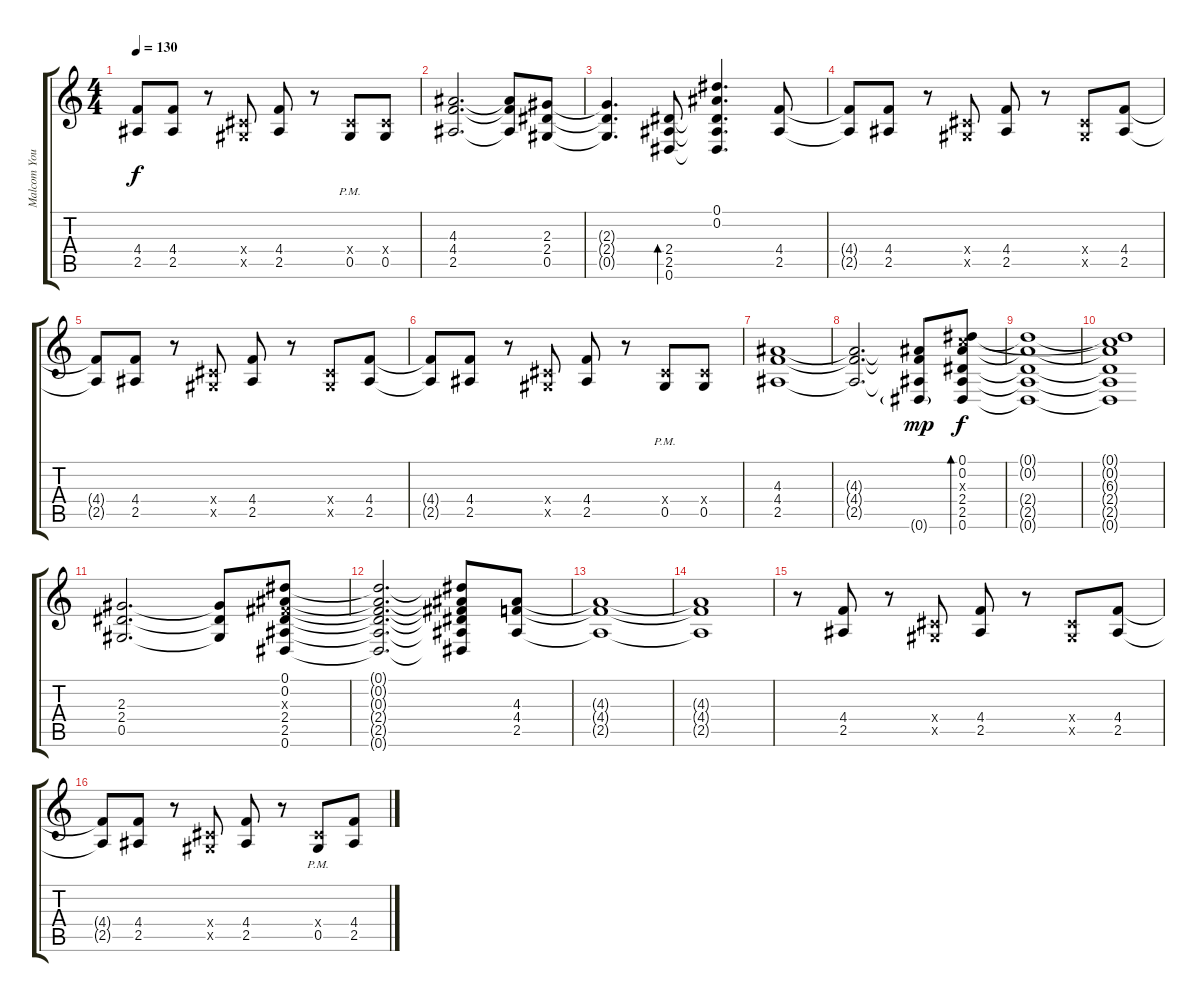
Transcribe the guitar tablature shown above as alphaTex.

\track ("Malcom Young" "Malcom You") {instrument overdrivenguitar}
\staff {score tabs}
\tuning (Eb4 Bb3 Gb3 Db3 Ab2 Eb2) {hide}
\ts (4 4)
\tempo 130
\clef g2
\ks c
(4.4{t} 2.5{t}).8{dy f} (4.4 2.5).8 r.8 (0.4{x} 0.5{x}).8 (4.4 2.5).8 r.8 (0.4{x} 0.5{pm}).8 (0.4{x} 0.5).8 |
(4.3 4.4 2.5).2{d} (4.3{t} 4.4{t} 2.5{t}).8 (2.3 2.4 0.5).8 |
(2.3{t} 2.4{t} 0.5{t}).4{d} (2.4 2.5 0.6).8{bd 60} (0.1 0.2 2.4{t} 2.5{t} 0.6{t}).4{d} (4.4 2.5).8 |
(4.4{t} 2.5{t}).8 (4.4 2.5).8 r.8 (0.4{x} 0.5{x}).8 (4.4 2.5).8 r.8 (0.4{x} 0.5{x}).8 (4.4 2.5).8 |
(4.4{t} 2.5{t}).8 (4.4 2.5).8 r.8 (0.4{x} 0.5{x}).8 (4.4 2.5).8 r.8 (0.4{x} 0.5{x}).8 (4.4 2.5).8 |
(4.4{t} 2.5{t}).8 (4.4 2.5).8 r.8 (0.4{x} 0.5{x}).8 (4.4 2.5).8 r.8 (0.4{x} 0.5{pm}).8 (0.4{x} 0.5).8 |
(4.3 4.4 2.5).1 |
(4.3{t} 4.4{t} 2.5{t}).2{d} (4.3{t} 4.4{t} 2.5{t} 0.6{g}).8{dy mp} (0.1 0.2 6.3{x} 2.4 2.5 0.6).8{bd 60 dy f} |
(0.1{t} 0.2{t} 2.4{t} 2.5{t} 0.6{t}).1 |
(0.1{t} 0.2{t} 6.3{t} 2.4{t} 2.5{t} 0.6{t}).1 |
(2.3 2.4 0.5).2{d} (2.3{t} 2.4{t} 0.5{t}).8 (0.1 0.2 0.3{x} 2.4 2.5 0.6).8 |
(0.1{t} 0.2{t} 0.3{t} 2.4{t} 2.5{t} 0.6{t}).2{d} (0.1{t} 0.2{t} 0.3{t} 2.4{t} 2.5{t} 0.6{t}).8 (4.3 4.4 2.5).8 |
(4.3{t} 4.4{t} 2.5{t}).1 |
(4.3{t} 4.4{t} 2.5{t}).1 |
r.8 (4.4 2.5).8 r.8 (0.4{x} 0.5{x}).8 (4.4 2.5).8 r.8 (0.4{x} 0.5{x}).8 (4.4 2.5).8 |
(4.4{t} 2.5{t}).8 (4.4 2.5).8 r.8 (0.4{x} 0.5{x}).8 (4.4 2.5).8 r.8 (0.4{x} 0.5{pm}).8 (4.4 2.5).8
